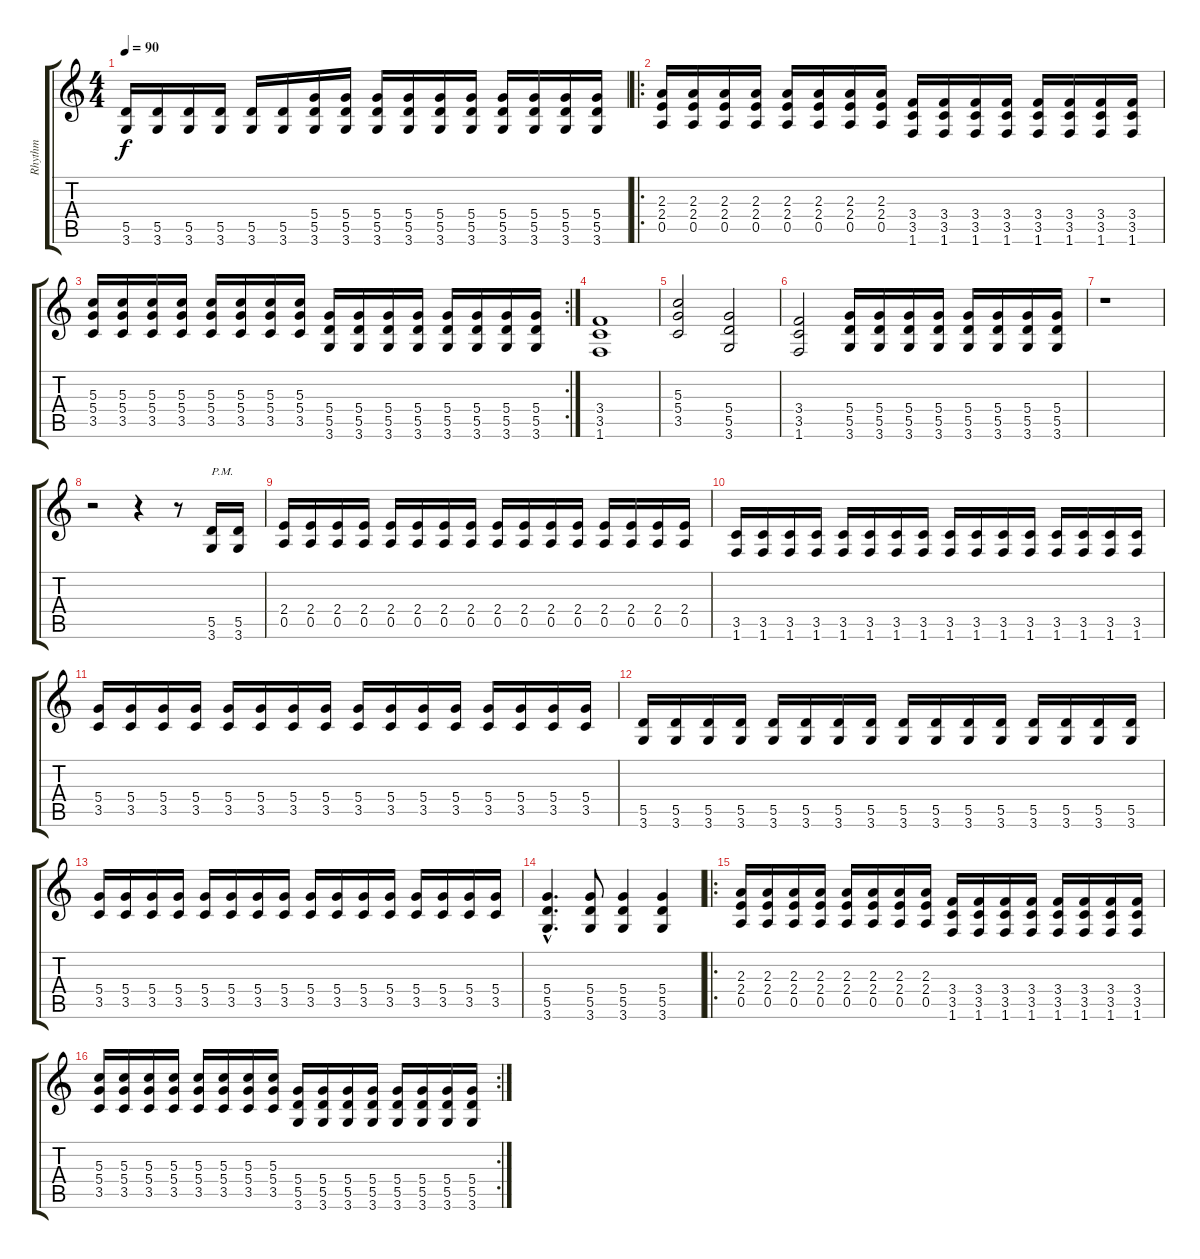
\track ("Rhythm" "Rhythm") {instrument distortionguitar}
\staff {score tabs}
\tuning (E4 B3 G3 D3 A2 E2) {hide}
\ts (4 4)
\tempo 90
\clef g2
\ks c
(5.5 3.6).16{dy f} (5.5 3.6).16 (5.5 3.6).16 (5.5 3.6).16 (5.5 3.6).16 (5.5 3.6).16 (5.4 5.5 3.6).16 (5.4 5.5 3.6).16 (5.4 5.5 3.6).16 (5.4 5.5 3.6).16 (5.4 5.5 3.6).16 (5.4 5.5 3.6).16 (5.4 5.5 3.6).16 (5.4 5.5 3.6).16 (5.4 5.5 3.6).16 (5.4 5.5 3.6).16 |
\ro
(2.3 2.4 0.5).16 (2.3 2.4 0.5).16 (2.3 2.4 0.5).16 (2.3 2.4 0.5).16 (2.3 2.4 0.5).16 (2.3 2.4 0.5).16 (2.3 2.4 0.5).16 (2.3 2.4 0.5).16 (3.4 3.5 1.6).16 (3.4 3.5 1.6).16 (3.4 3.5 1.6).16 (3.4 3.5 1.6).16 (3.4 3.5 1.6).16 (3.4 3.5 1.6).16 (3.4 3.5 1.6).16 (3.4 3.5 1.6).16 |
\rc 2
(5.3 5.4 3.5).16 (5.3 5.4 3.5).16 (5.3 5.4 3.5).16 (5.3 5.4 3.5).16 (5.3 5.4 3.5).16 (5.3 5.4 3.5).16 (5.3 5.4 3.5).16 (5.3 5.4 3.5).16 (5.4 5.5 3.6).16 (5.4 5.5 3.6).16 (5.4 5.5 3.6).16 (5.4 5.5 3.6).16 (5.4 5.5 3.6).16 (5.4 5.5 3.6).16 (5.4 5.5 3.6).16 (5.4 5.5 3.6).16 |
(3.4 3.5 1.6).1 |
(5.3 5.4 3.5).2 (5.4 5.5 3.6).2 |
(3.4 3.5 1.6).2 (5.4 5.5 3.6).16 (5.4 5.5 3.6).16 (5.4 5.5 3.6).16 (5.4 5.5 3.6).16 (5.4 5.5 3.6).16 (5.4 5.5 3.6).16 (5.4 5.5 3.6).16 (5.4 5.5 3.6).16 |
r.1 |
r.2 r.4 r.8 (5.5 3.6).16{txt "P.M."} (5.5 3.6).16 |
(2.4 0.5).16 (2.4 0.5).16 (2.4 0.5).16 (2.4 0.5).16 (2.4 0.5).16 (2.4 0.5).16 (2.4 0.5).16 (2.4 0.5).16 (2.4 0.5).16 (2.4 0.5).16 (2.4 0.5).16 (2.4 0.5).16 (2.4 0.5).16 (2.4 0.5).16 (2.4 0.5).16 (2.4 0.5).16 |
(3.5 1.6).16 (3.5 1.6).16 (3.5 1.6).16 (3.5 1.6).16 (3.5 1.6).16 (3.5 1.6).16 (3.5 1.6).16 (3.5 1.6).16 (3.5 1.6).16 (3.5 1.6).16 (3.5 1.6).16 (3.5 1.6).16 (3.5 1.6).16 (3.5 1.6).16 (3.5 1.6).16 (3.5 1.6).16 |
(5.4 3.5).16 (5.4 3.5).16 (5.4 3.5).16 (5.4 3.5).16 (5.4 3.5).16 (5.4 3.5).16 (5.4 3.5).16 (5.4 3.5).16 (5.4 3.5).16 (5.4 3.5).16 (5.4 3.5).16 (5.4 3.5).16 (5.4 3.5).16 (5.4 3.5).16 (5.4 3.5).16 (5.4 3.5).16 |
(5.5 3.6).16 (5.5 3.6).16 (5.5 3.6).16 (5.5 3.6).16 (5.5 3.6).16 (5.5 3.6).16 (5.5 3.6).16 (5.5 3.6).16 (5.5 3.6).16 (5.5 3.6).16 (5.5 3.6).16 (5.5 3.6).16 (5.5 3.6).16 (5.5 3.6).16 (5.5 3.6).16 (5.5 3.6).16 |
(5.4 3.5).16 (5.4 3.5).16 (5.4 3.5).16 (5.4 3.5).16 (5.4 3.5).16 (5.4 3.5).16 (5.4 3.5).16 (5.4 3.5).16 (5.4 3.5).16 (5.4 3.5).16 (5.4 3.5).16 (5.4 3.5).16 (5.4 3.5).16 (5.4 3.5).16 (5.4 3.5).16 (5.4 3.5).16 |
(5.4{hac} 5.5{hac} 3.6{hac}).4{d} (5.4 5.5 3.6).8 (5.4 5.5 3.6).4 (5.4 5.5 3.6).4 |
\ro
(2.3 2.4 0.5).16 (2.3 2.4 0.5).16 (2.3 2.4 0.5).16 (2.3 2.4 0.5).16 (2.3 2.4 0.5).16 (2.3 2.4 0.5).16 (2.3 2.4 0.5).16 (2.3 2.4 0.5).16 (3.4 3.5 1.6).16 (3.4 3.5 1.6).16 (3.4 3.5 1.6).16 (3.4 3.5 1.6).16 (3.4 3.5 1.6).16 (3.4 3.5 1.6).16 (3.4 3.5 1.6).16 (3.4 3.5 1.6).16 |
\rc 2
(5.3 5.4 3.5).16 (5.3 5.4 3.5).16 (5.3 5.4 3.5).16 (5.3 5.4 3.5).16 (5.3 5.4 3.5).16 (5.3 5.4 3.5).16 (5.3 5.4 3.5).16 (5.3 5.4 3.5).16 (5.4 5.5 3.6).16 (5.4 5.5 3.6).16 (5.4 5.5 3.6).16 (5.4 5.5 3.6).16 (5.4 5.5 3.6).16 (5.4 5.5 3.6).16 (5.4 5.5 3.6).16 (5.4 5.5 3.6).16
